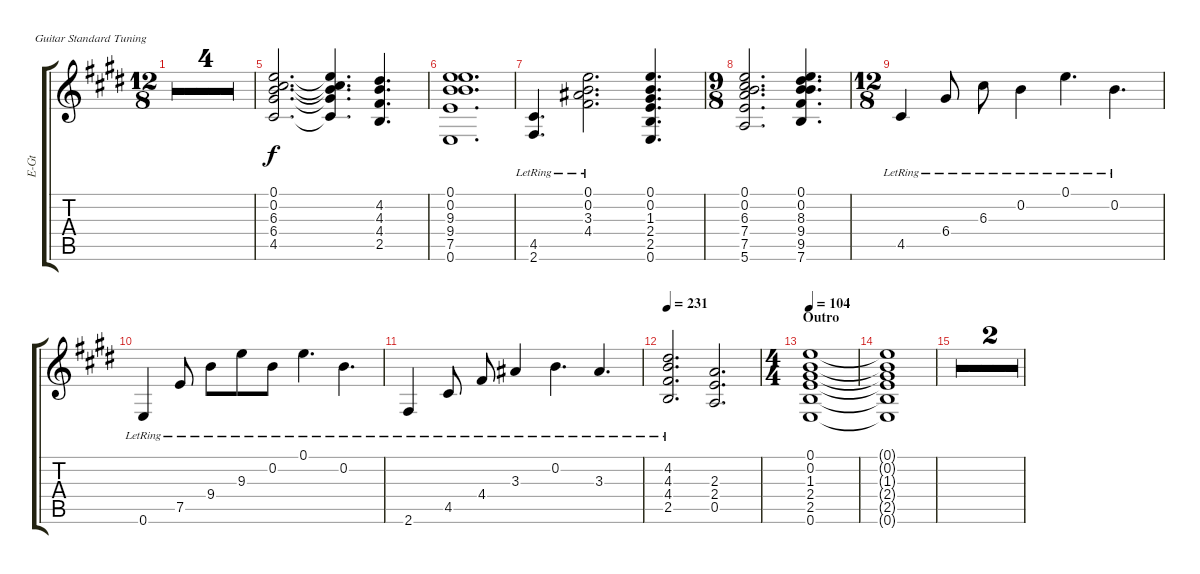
\defaultSystemsLayout 4
\bracketExtendMode groupsimilarinstruments
\otherSystemsTrackNameOrientation horizontal
\track ("Rhythm Guitar III (Clean)" "E-Gt") {multiBarRest instrument electricguitarclean}
\staff {score tabs}
\tuning (E4 B3 G3 D3 A2 E2)
\ts (12 8)
\tempo 231
\clef g2
\ks c#minor
r.1{d dy f} |
r.1{d} |
r.1{d} |
r.1{d} |
(0.1{acc forcenatural} 0.2{acc forcenatural} 6.3{acc #} 6.4{acc #} 4.5{acc #}).2{d} (0.1{t acc forcenatural} 0.2{t acc forcenatural} 6.3{t acc #} 6.4{t acc #} 4.5{t acc #}).4{d} (2.5{acc forcenatural} 4.4{acc #} 4.3{acc forcenatural} 4.2{acc #}).4{d} |
(0.1{acc forcenatural} 0.2{acc forcenatural} 9.3{acc forcenatural} 9.4{acc forcenatural} 7.5{acc forcenatural} 0.6{acc forcenatural}).1{d} |
(2.6{lr acc #} 4.5{lr acc #}).4{d} (4.4{lr acc #} 3.3{lr acc #} 0.2{lr acc forcenatural} 0.1{lr acc forcenatural}).2{d} (0.1{acc forcenatural} 0.2{acc forcenatural} 0.6{acc forcenatural} 2.5{acc forcenatural} 2.4{acc forcenatural} 1.3{acc #}).4{d} |
\ts (9 8)
(0.1{acc forcenatural} 0.2{acc forcenatural} 6.3{acc #} 7.4{acc forcenatural} 7.5{acc forcenatural} 5.6{acc forcenatural}).2{d} (0.1{acc forcenatural} 0.2{acc forcenatural} 8.3{acc #} 9.4{acc forcenatural} 9.5{acc #} 7.6{acc forcenatural}).4{d} |
\ts (12 8)
4.5{lr acc #}.4 6.4{lr acc #}.8 6.3{lr acc #}.8 0.2{lr acc forcenatural}.4 0.1{lr acc forcenatural}.4{d} 0.2{lr acc forcenatural}.4{d} |
0.6{lr acc forcenatural}.4 7.5{lr acc forcenatural}.8 9.4{lr acc forcenatural}.8 9.3{lr acc forcenatural}.8 0.2{lr acc forcenatural}.8 0.1{lr acc forcenatural}.4{d} 0.2{lr acc forcenatural}.4{d} |
2.6{lr acc #}.4 4.5{lr acc #}.8 4.4{lr acc #}.8 3.3{lr acc #}.4 0.2{lr acc forcenatural}.4{d} 3.3{lr acc #}.4{d} |
\tempo 231
(4.3{lr acc forcenatural} 4.4{lr acc #} 2.5{lr acc forcenatural} 4.2{acc #}).2{d} (2.3{acc forcenatural} 2.4{acc forcenatural} 0.5{acc forcenatural}).2{d} |
\ts (4 4)
\section ("" "Outro")
\tempo 104
(0.6{acc forcenatural} 2.5{acc forcenatural} 2.4{acc forcenatural} 1.3{acc #} 0.2{acc forcenatural} 0.1{acc forcenatural}).1 |
(0.1{t acc forcenatural} 0.2{t acc forcenatural} 1.3{t acc #} 2.4{t acc forcenatural} 2.5{t acc forcenatural} 0.6{t acc forcenatural}).1 |
r.1 |
r.1
